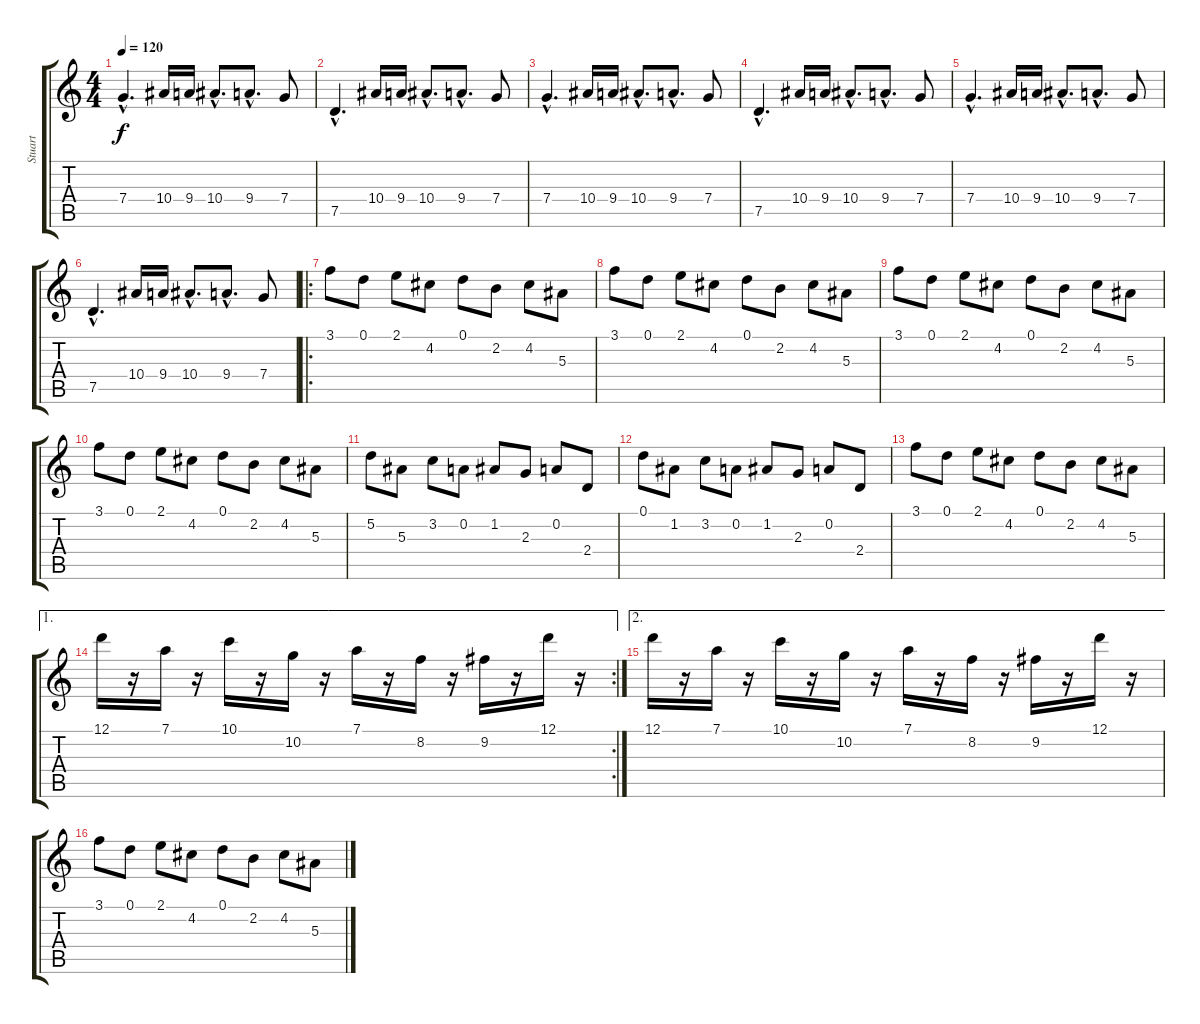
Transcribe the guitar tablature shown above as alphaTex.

\track ("Stuart" "Stuart") {instrument distortionguitar}
\staff {score tabs}
\tuning (D4 A3 F3 C3 G2 D2) {hide}
\ts (4 4)
\tempo 120
\clef g2
\ks c
7.4{hac}.4{d dy f} 10.4.16 9.4.16 10.4{hac}.8{d} 9.4{hac}.8{d} 7.4.8 |
7.5{hac}.4{d} 10.4.16 9.4.16 10.4{hac}.8{d} 9.4{hac}.8{d} 7.4.8 |
7.4{hac}.4{d} 10.4.16 9.4.16 10.4{hac}.8{d} 9.4{hac}.8{d} 7.4.8 |
7.5{hac}.4{d} 10.4.16 9.4.16 10.4{hac}.8{d} 9.4{hac}.8{d} 7.4.8 |
7.4{hac}.4{d} 10.4.16 9.4.16 10.4{hac}.8{d} 9.4{hac}.8{d} 7.4.8 |
7.5{hac}.4{d} 10.4.16 9.4.16 10.4{hac}.8{d} 9.4{hac}.8{d} 7.4.8 |
\ro
3.1.8{balance 10} 0.1.8 2.1.8 4.2.8 0.1.8 2.2.8 4.2.8 5.3.8 |
3.1.8 0.1.8 2.1.8 4.2.8 0.1.8 2.2.8 4.2.8 5.3.8 |
3.1.8 0.1.8 2.1.8 4.2.8 0.1.8 2.2.8 4.2.8 5.3.8 |
3.1.8 0.1.8 2.1.8 4.2.8 0.1.8 2.2.8 4.2.8 5.3.8 |
5.2.8 5.3.8 3.2.8 0.2.8 1.2.8 2.3.8 0.2.8 2.4.8 |
0.1.8 1.2.8 3.2.8 0.2.8 1.2.8 2.3.8 0.2.8 2.4.8 |
3.1.8 0.1.8 2.1.8 4.2.8 0.1.8 2.2.8 4.2.8 5.3.8 |
\ae 1
\rc 2
12.1.16 r.16 7.1.16 r.16 10.1.16 r.16 10.2.16 r.16 7.1.16 r.16 8.2.16 r.16 9.2.16 r.16 12.1.16 r.16 |
\ae 2
12.1.16 r.16 7.1.16 r.16 10.1.16 r.16 10.2.16 r.16 7.1.16 r.16 8.2.16 r.16 9.2.16 r.16 12.1.16 r.16 |
3.1.8{balance 16} 0.1.8 2.1.8 4.2.8 0.1.8 2.2.8 4.2.8 5.3.8
